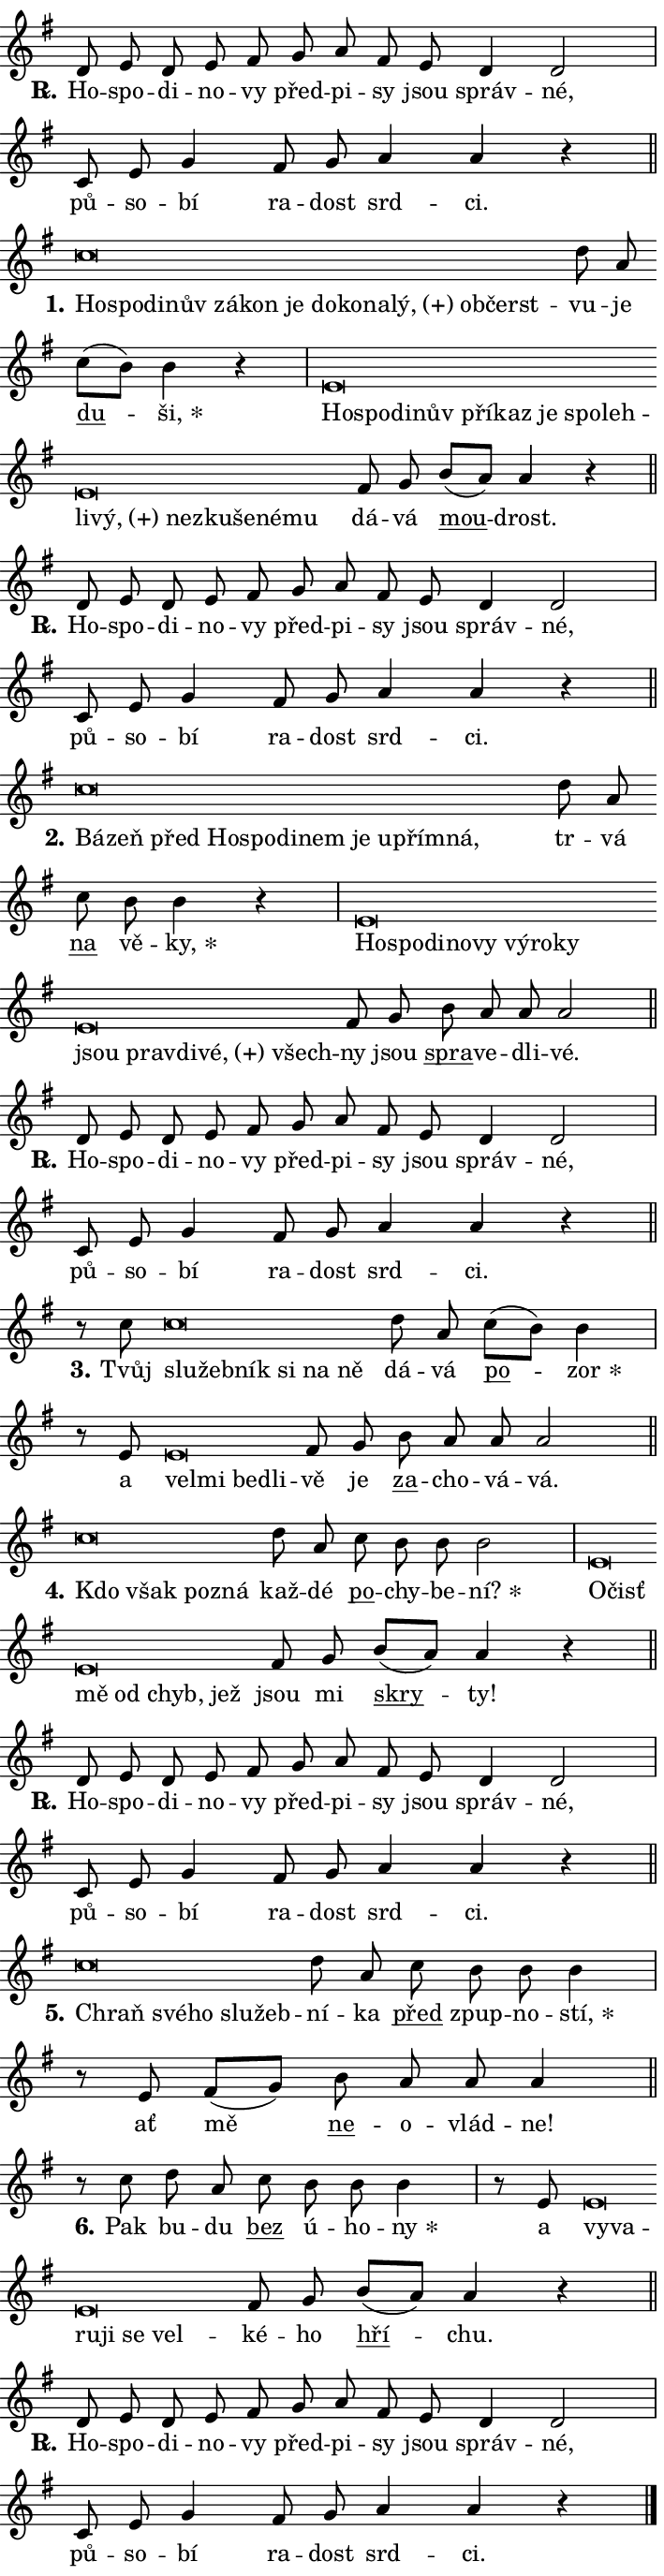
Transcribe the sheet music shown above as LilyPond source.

\version "2.24.0"
\header { tagline = "" }
\paper {
  indent = 0\cm
  top-margin = 0\cm
  right-margin = 0.13\cm % to fit lyric hyphens
  bottom-margin = 0\cm
  left-margin = 0\cm
  paper-width = 12\cm
  page-breaking = #ly:one-page-breaking
  system-system-spacing.basic-distance = #11
  score-system-spacing.basic-distance = #11
  ragged-last = ##f
}


%% Author: Thomas Morley
%% https://lists.gnu.org/archive/html/lilypond-user/2020-05/msg00002.html
#(define (line-position grob)
"Returns position of @var[grob} in current system:
   @code{'start}, if at first time-step
   @code{'end}, if at last time-step
   @code{'middle} otherwise
"
  (let* ((col (ly:item-get-column grob))
         (ln (ly:grob-object col 'left-neighbor))
         (rn (ly:grob-object col 'right-neighbor))
         (col-to-check-left (if (ly:grob? ln) ln col))
         (col-to-check-right (if (ly:grob? rn) rn col))
         (break-dir-left
           (and
             (ly:grob-property col-to-check-left 'non-musical #f)
             (ly:item-break-dir col-to-check-left)))
         (break-dir-right
           (and
             (ly:grob-property col-to-check-right 'non-musical #f)
             (ly:item-break-dir col-to-check-right))))
        (cond ((eqv? 1 break-dir-left) 'start)
              ((eqv? -1 break-dir-right) 'end)
              (else 'middle))))

#(define (tranparent-at-line-position vctor)
  (lambda (grob)
  "Relying on @code{line-position} select the relevant enry from @var{vctor}.
Used to determine transparency,"
    (case (line-position grob)
      ((end) (not (vector-ref vctor 0)))
      ((middle) (not (vector-ref vctor 1)))
      ((start) (not (vector-ref vctor 2))))))

noteHeadBreakVisibility =
#(define-music-function (break-visibility)(vector?)
"Makes @code{NoteHead}s transparent relying on @var{break-visibility}"
#{
  \override NoteHead.transparent =
    #(tranparent-at-line-position break-visibility)
#})

#(define delete-ledgers-for-transparent-note-heads
  (lambda (grob)
    "Reads whether a @code{NoteHead} is transparent.
If so this @code{NoteHead} is removed from @code{'note-heads} from
@var{grob}, which is supposed to be @code{LedgerLineSpanner}.
As a result ledgers are not printed for this @code{NoteHead}"
    (let* ((nhds-array (ly:grob-object grob 'note-heads))
           (nhds-list
             (if (ly:grob-array? nhds-array)
                 (ly:grob-array->list nhds-array)
                 '()))
           ;; Relies on the transparent-property being done before
           ;; Staff.LedgerLineSpanner.after-line-breaking is executed.
           ;; This is fragile ...
           (to-keep
             (remove
               (lambda (nhd)
                 (ly:grob-property nhd 'transparent #f))
               nhds-list)))
      ;; TODO find a better method to iterate over grob-arrays, similiar
      ;; to filter/remove etc for lists
      ;; For now rebuilt from scratch
      (set! (ly:grob-object grob 'note-heads)  '())
      (for-each
        (lambda (nhd)
          (ly:pointer-group-interface::add-grob grob 'note-heads nhd))
        to-keep))))

squashNotes = {
  \override NoteHead.X-extent = #'(-0.2 . 0.2)
  \override NoteHead.Y-extent = #'(-0.75 . 0)
  \override NoteHead.stencil =
    #(lambda (grob)
       (let ((pos (ly:grob-property grob 'staff-position)))
         (begin
           (if (< pos -7) (display "ERROR: Lower brevis then expected\n") (display ""))
           (if (<= pos -6) ly:text-interface::print ly:note-head::print))))
}
unSquashNotes = {
  \revert NoteHead.X-extent
  \revert NoteHead.Y-extent
  \revert NoteHead.stencil
}

hideNotes = \noteHeadBreakVisibility #begin-of-line-visible
unHideNotes = \noteHeadBreakVisibility #all-visible

% work-around for resetting accidentals
% https://lilypond.org/doc/v2.23/Documentation/notation/displaying-rhythms#unmetered-music
cadenzaMeasure = {
  \cadenzaOff
  \partial 1024 s1024
  \cadenzaOn
}

#(define-markup-command (accent layout props text) (markup?)
  "Underline accented syllable"
  (interpret-markup layout props
    #{\markup \override #'(offset . 4.3) \underline { #text }#}))

responsum = \markup \concat {
  "R" \hspace #-1.05 \path #0.1 #'((moveto 0 0.07) (lineto 0.9 0.8)) \hspace #0.05 "."
}

spaceSize = #0.6828661417322834 % exact space size for TeX Gyre Schola

\layout {
  \context {
    \Staff
    \remove "Time_signature_engraver"
    \override LedgerLineSpanner.after-line-breaking = #delete-ledgers-for-transparent-note-heads
  }
  \context {
    \Lyrics {
      \override LyricSpace.minimum-distance = \spaceSize
      \override LyricText.font-name = #"TeX Gyre Schola"
      \override LyricText.font-size = 1
      \override StanzaNumber.font-name = #"TeX Gyre Schola Bold"
      \override StanzaNumber.font-size = 1
    }
  }
  \context {
    \Score 
    \override NoteHead.text =
      #(lambda (grob) 
        (let ((pos (ly:grob-property grob 'staff-position)))
          #{\markup {
            \combine
              \halign #-0.55 \raise #(if (= pos -6) 0 0.5) \override #'(thickness . 2) \draw-line #'(3.2 . 0)
              \musicglyph "noteheads.sM1"
          }#}))
  }
}

% magnetic-lyrics.ily
%
%   written by
%     Jean Abou Samra <jean@abou-samra.fr>
%     Werner Lemberg <wl@gnu.org>
%
%   adapted by
%     Jiri Hon <jiri.hon@gmail.com>
%
% Version 2022-Apr-15

% https://www.mail-archive.com/lilypond-user@gnu.org/msg149350.html

#(define (Left_hyphen_pointer_engraver context)
   "Collect syllable-hyphen-syllable occurrences in lyrics and store
them in properties.  This engraver only looks to the left.  For
example, if the lyrics input is @code{foo -- bar}, it does the
following.

@itemize @bullet
@item
Set the @code{text} property of the @code{LyricHyphen} grob between
@q{foo} and @q{bar} to @code{foo}.

@item
Set the @code{left-hyphen} property of the @code{LyricText} grob with
text @q{foo} to the @code{LyricHyphen} grob between @q{foo} and
@q{bar}.
@end itemize

Use this auxiliary engraver in combination with the
@code{lyric-@/text::@/apply-@/magnetic-@/offset!} hook."
   (let ((hyphen #f)
         (text #f))
     (make-engraver
      (acknowledgers
       ((lyric-syllable-interface engraver grob source-engraver)
        (set! text grob)))
      (end-acknowledgers
       ((lyric-hyphen-interface engraver grob source-engraver)
        ;(when (not (grob::has-interface grob 'lyric-space-interface))
          (set! hyphen grob)));)
      ((stop-translation-timestep engraver)
       (when (and text hyphen)
         (ly:grob-set-object! text 'left-hyphen hyphen))
       (set! text #f)
       (set! hyphen #f)))))

#(define (lyric-text::apply-magnetic-offset! grob)
   "If the space between two syllables is less than the value in
property @code{LyricText@/.details@/.squash-threshold}, move the right
syllable to the left so that it gets concatenated with the left
syllable.

Use this function as a hook for
@code{LyricText@/.after-@/line-@/breaking} if the
@code{Left_@/hyphen_@/pointer_@/engraver} is active."
   (let ((hyphen (ly:grob-object grob 'left-hyphen #f)))
     (when hyphen
       (let ((left-text (ly:spanner-bound hyphen LEFT)))
         (when (grob::has-interface left-text 'lyric-syllable-interface)
           (let* ((common (ly:grob-common-refpoint grob left-text X))
                  (this-x-ext (ly:grob-extent grob common X))
                  (left-x-ext
                   (begin
                     ;; Trigger magnetism for left-text.
                     (ly:grob-property left-text 'after-line-breaking)
                     (ly:grob-extent left-text common X)))
                  ;; `delta` is the gap width between two syllables.
                  (delta (- (interval-start this-x-ext)
                            (interval-end left-x-ext)))
                  (details (ly:grob-property grob 'details))
                  (threshold (assoc-get 'squash-threshold details 0.2)))
             (when (< delta threshold)
               (let* (;; We have to manipulate the input text so that
                      ;; ligatures crossing syllable boundaries are not
                      ;; disabled.  For languages based on the Latin
                      ;; script this is essentially a beautification.
                      ;; However, for non-Western scripts it can be a
                      ;; necessity.
                      (lt (ly:grob-property left-text 'text))
                      (rt (ly:grob-property grob 'text))
                      (is-space (grob::has-interface hyphen 'lyric-space-interface))
                      (space (if is-space " " ""))
                      (extra-delta (if is-space spaceSize 0))
                      ;; Append new syllable.
                      (ltrt-space (if (and (string? lt) (string? rt))
                                (string-append lt space rt)
                                (make-concat-markup (list lt space rt))))
                      ;; Right-align `ltrt` to the right side.
                      (ltrt-space-markup (grob-interpret-markup
                               grob
                               (make-translate-markup
                                (cons (interval-length this-x-ext) 0)
                                (make-right-align-markup ltrt-space)))))
                 (begin
                   ;; Don't print `left-text`.
                   (ly:grob-set-property! left-text 'stencil #f)
                   ;; Set text and stencil (which holds all collected
                   ;; syllables so far) and shift it to the left.
                   (ly:grob-set-property! grob 'text ltrt-space)
                   (ly:grob-set-property! grob 'stencil ltrt-space-markup)
                   (ly:grob-translate-axis! grob (- (- delta extra-delta)) X))))))))))


#(define (lyric-hyphen::displace-bounds-first grob)
   ;; Make very sure this callback isn't triggered too early.
   (let ((left (ly:spanner-bound grob LEFT))
         (right (ly:spanner-bound grob RIGHT)))
     (ly:grob-property left 'after-line-breaking)
     (ly:grob-property right 'after-line-breaking)
     (ly:lyric-hyphen::print grob)))

squashThreshold = #0.4

\layout {
  \context {
    \Lyrics
    \consists #Left_hyphen_pointer_engraver
    \override LyricText.after-line-breaking =
      #lyric-text::apply-magnetic-offset!
    \override LyricHyphen.stencil = #lyric-hyphen::displace-bounds-first
    \override LyricText.details.squash-threshold = \squashThreshold
    \override LyricHyphen.minimum-distance = 0
    \override LyricHyphen.minimum-length = \squashThreshold
  }
}

squashText = \override LyricText.details.squash-threshold = 9999
unSquashText = \override LyricText.details.squash-threshold = \squashThreshold

leftText = \override LyricText.self-alignment-X = #LEFT
unLeftText = \revert LyricText.self-alignment-X

starOffset = #(lambda (grob) 
                (let ((x_offset (ly:self-alignment-interface::aligned-on-x-parent grob)))
                  (if (= x_offset 0) 0 (+ x_offset 1.2))))

star = #(define-music-function (syllable)(string?)
"Append star separator at the end of a syllable"
#{
  \once \override LyricText.X-offset = #starOffset
  \lyricmode { \markup {
    #syllable
    \override #'((font-name . "TeX Gyre Schola Bold")) \hspace #0.2 \lower #0.65 \larger "*"
  } }
#})

starAccent = #(define-music-function (syllable)(string?)
"Append star separator at the end of a syllable and make accent"
#{
  \once \override LyricText.X-offset = #starOffset
  \lyricmode { \markup {
    \accent #syllable
    \override #'((font-name . "TeX Gyre Schola Bold")) \hspace #0.2 \lower #0.65 \larger "*"
  } }
#})

breath = #(define-music-function (syllable)(string?)
"Append breathing indicator at the end of a syllable"
#{
  \lyricmode { \markup { #syllable "+" } }
#})

optionalBreath = #(define-music-function (syllable)(string?)
"Append optional breathing indicator at the end of a syllable"
#{
  \lyricmode { \markup { #syllable "(+)" } }
#})


\score {
    <<
        \new Voice = "melody" { \cadenzaOn \key g \major \relative { d'8 e d e fis \bar "" g a fis e \bar "" d4 d2 \cadenzaMeasure \bar "|" c8 e g4 \bar "" fis8 g a4 a r \cadenzaMeasure \bar "||" \break } }
        \new Lyrics \lyricsto "melody" { \lyricmode { \set stanza = \responsum
Ho -- spo -- di -- no -- vy před -- pi -- sy jsou správ -- né, pů -- so -- bí ra -- dost srd -- ci. } }
    >>
    \layout {}
}

\score {
    <<
        \new Voice = "melody" { \cadenzaOn \key g \major \relative { \squashNotes c''\breve*1/16 \hideNotes \breve*1/16 \bar "" \breve*1/16 \bar "" \breve*1/16 \bar "" \breve*1/16 \bar "" \breve*1/16 \bar "" \breve*1/16 \bar "" \breve*1/16 \bar "" \breve*1/16 \bar "" \breve*1/16 \bar "" \breve*1/16 \bar "" \breve*1/16 \breve*1/16 \bar "" \unHideNotes \unSquashNotes d8 a \bar "" c[( b)] b4 r \cadenzaMeasure \bar "|" \squashNotes e,\breve*1/16 \hideNotes \breve*1/16 \bar "" \breve*1/16 \bar "" \breve*1/16 \bar "" \breve*1/16 \bar "" \breve*1/16 \bar "" \breve*1/16 \bar "" \breve*1/16 \bar "" \breve*1/16 \bar "" \breve*1/16 \bar "" \breve*1/16 \bar "" \breve*1/16 \bar "" \breve*1/16 \bar "" \breve*1/16 \bar "" \breve*1/16 \breve*1/16 \bar "" \unHideNotes \unSquashNotes fis8 g \bar "" b[( a)] a4 r \cadenzaMeasure \bar "||" \break } }
        \new Lyrics \lyricsto "melody" { \lyricmode { \set stanza = "1."
\leftText Ho -- \squashText spo -- di -- nův zá -- kon je do -- ko -- na -- \optionalBreath lý, ob -- čerst -- \unLeftText \unSquashText vu -- je \markup \accent du -- \star ši, \leftText Ho -- \squashText spo -- di -- nův pří -- kaz je spo -- leh -- li -- \optionalBreath vý, ne -- zku -- še -- né -- mu \unLeftText \unSquashText dá -- vá \markup \accent mou -- drost. } }
    >>
    \layout {}
}

\score {
    <<
        \new Voice = "melody" { \cadenzaOn \key g \major \relative { d'8 e d e fis \bar "" g a fis e \bar "" d4 d2 \cadenzaMeasure \bar "|" c8 e g4 \bar "" fis8 g a4 a r \cadenzaMeasure \bar "||" \break } }
        \new Lyrics \lyricsto "melody" { \lyricmode { \set stanza = \responsum
Ho -- spo -- di -- no -- vy před -- pi -- sy jsou správ -- né, pů -- so -- bí ra -- dost srd -- ci. } }
    >>
    \layout {}
}

\score {
    <<
        \new Voice = "melody" { \cadenzaOn \key g \major \relative { \squashNotes c''\breve*1/16 \hideNotes \breve*1/16 \bar "" \breve*1/16 \bar "" \breve*1/16 \bar "" \breve*1/16 \bar "" \breve*1/16 \bar "" \breve*1/16 \bar "" \breve*1/16 \bar "" \breve*1/16 \bar "" \breve*1/16 \breve*1/16 \bar "" \unHideNotes \unSquashNotes d8 a \bar "" c b b4 r \cadenzaMeasure \bar "|" \squashNotes e,\breve*1/16 \hideNotes \breve*1/16 \bar "" \breve*1/16 \bar "" \breve*1/16 \bar "" \breve*1/16 \bar "" \breve*1/16 \bar "" \breve*1/16 \bar "" \breve*1/16 \bar "" \breve*1/16 \bar "" \breve*1/16 \bar "" \breve*1/16 \bar "" \breve*1/16 \breve*1/16 \bar "" \unHideNotes \unSquashNotes fis8 g \bar "" b a a a2 \cadenzaMeasure \bar "||" \break } }
        \new Lyrics \lyricsto "melody" { \lyricmode { \set stanza = "2."
\leftText Bá -- \squashText zeň před Ho -- spo -- di -- nem je u -- přím -- ná, \unLeftText \unSquashText tr -- vá \markup \accent na vě -- \star ky, \leftText Ho -- \squashText spo -- di -- no -- vy vý -- ro -- ky jsou prav -- di -- \optionalBreath vé, všech -- \unLeftText \unSquashText ny jsou \markup \accent spra -- ve -- dli -- vé. } }
    >>
    \layout {}
}

\score {
    <<
        \new Voice = "melody" { \cadenzaOn \key g \major \relative { d'8 e d e fis \bar "" g a fis e \bar "" d4 d2 \cadenzaMeasure \bar "|" c8 e g4 \bar "" fis8 g a4 a r \cadenzaMeasure \bar "||" \break } }
        \new Lyrics \lyricsto "melody" { \lyricmode { \set stanza = \responsum
Ho -- spo -- di -- no -- vy před -- pi -- sy jsou správ -- né, pů -- so -- bí ra -- dost srd -- ci. } }
    >>
    \layout {}
}

\score {
    <<
        \new Voice = "melody" { \cadenzaOn \key g \major \relative { r8 c''8 \squashNotes c\breve*1/16 \hideNotes \breve*1/16 \bar "" \breve*1/16 \bar "" \breve*1/16 \bar "" \breve*1/16 \breve*1/16 \bar "" \unHideNotes \unSquashNotes d8 a \bar "" c[( b)] b4 \cadenzaMeasure \bar "|" r8 e,8 \squashNotes e\breve*1/16 \hideNotes \breve*1/16 \bar "" \breve*1/16 \breve*1/16 \bar "" \unHideNotes \unSquashNotes fis8 g \bar "" b a a a2 \cadenzaMeasure \bar "||" \break } }
        \new Lyrics \lyricsto "melody" { \lyricmode { \set stanza = "3."
Tvůj \leftText slu -- \squashText žeb -- ník si na ně \unLeftText \unSquashText dá -- vá \markup \accent po -- \star zor a \leftText vel -- \squashText mi be -- dli -- \unLeftText \unSquashText vě je \markup \accent za -- cho -- vá -- vá. } }
    >>
    \layout {}
}

\score {
    <<
        \new Voice = "melody" { \cadenzaOn \key g \major \relative { \squashNotes c''\breve*1/16 \hideNotes \breve*1/16 \bar "" \breve*1/16 \breve*1/16 \bar "" \unHideNotes \unSquashNotes d8 a \bar "" c b b b2 \cadenzaMeasure \bar "|" \squashNotes e,\breve*1/16 \hideNotes \breve*1/16 \bar "" \breve*1/16 \bar "" \breve*1/16 \bar "" \breve*1/16 \breve*1/16 \bar "" \unHideNotes \unSquashNotes fis8 g \bar "" b[( a)] a4 r \cadenzaMeasure \bar "||" \break } }
        \new Lyrics \lyricsto "melody" { \lyricmode { \set stanza = "4."
\leftText Kdo \squashText však po -- zná \unLeftText \unSquashText kaž -- dé \markup \accent po -- chy -- be -- \star ní? \leftText O -- \squashText čisť mě od chyb, jež \unLeftText \unSquashText jsou mi \markup \accent skry -- ty! } }
    >>
    \layout {}
}

\score {
    <<
        \new Voice = "melody" { \cadenzaOn \key g \major \relative { d'8 e d e fis \bar "" g a fis e \bar "" d4 d2 \cadenzaMeasure \bar "|" c8 e g4 \bar "" fis8 g a4 a r \cadenzaMeasure \bar "||" \break } }
        \new Lyrics \lyricsto "melody" { \lyricmode { \set stanza = \responsum
Ho -- spo -- di -- no -- vy před -- pi -- sy jsou správ -- né, pů -- so -- bí ra -- dost srd -- ci. } }
    >>
    \layout {}
}

\score {
    <<
        \new Voice = "melody" { \cadenzaOn \key g \major \relative { \squashNotes c''\breve*1/16 \hideNotes \breve*1/16 \bar "" \breve*1/16 \bar "" \breve*1/16 \breve*1/16 \bar "" \unHideNotes \unSquashNotes d8 a \bar "" c b b b4 \cadenzaMeasure \bar "|" r8 e,8 fis[( g)] \bar "" b a a a4 \cadenzaMeasure \bar "||" \break } }
        \new Lyrics \lyricsto "melody" { \lyricmode { \set stanza = "5."
\leftText Chraň \squashText své -- ho slu -- žeb -- \unLeftText \unSquashText ní -- ka \markup \accent před zpup -- no -- \star stí, ať mě \markup \accent ne -- o -- vlád -- ne! } }
    >>
    \layout {}
}

\score {
    <<
        \new Voice = "melody" { \cadenzaOn \key g \major \relative { r8 c''8 d8 a \bar "" c b b b4 \cadenzaMeasure \bar "|" r8 e,8 \squashNotes e\breve*1/16 \hideNotes \breve*1/16 \bar "" \breve*1/16 \bar "" \breve*1/16 \bar "" \breve*1/16 \breve*1/16 \bar "" \unHideNotes \unSquashNotes fis8 g \bar "" b[( a)] a4 r \cadenzaMeasure \bar "||" \break } }
        \new Lyrics \lyricsto "melody" { \lyricmode { \set stanza = "6."
Pak bu -- du \markup \accent bez ú -- ho -- \star ny a \leftText vy -- \squashText va -- ru -- ji se vel -- \unLeftText \unSquashText ké -- ho \markup \accent hří -- chu. } }
    >>
    \layout {}
}

\score {
    <<
        \new Voice = "melody" { \cadenzaOn \key g \major \relative { d'8 e d e fis \bar "" g a fis e \bar "" d4 d2 \cadenzaMeasure \bar "|" c8 e g4 \bar "" fis8 g a4 a r \cadenzaMeasure \bar "||" \break } \bar "|." }
        \new Lyrics \lyricsto "melody" { \lyricmode { \set stanza = \responsum
Ho -- spo -- di -- no -- vy před -- pi -- sy jsou správ -- né, pů -- so -- bí ra -- dost srd -- ci. } }
    >>
    \layout {}
}
